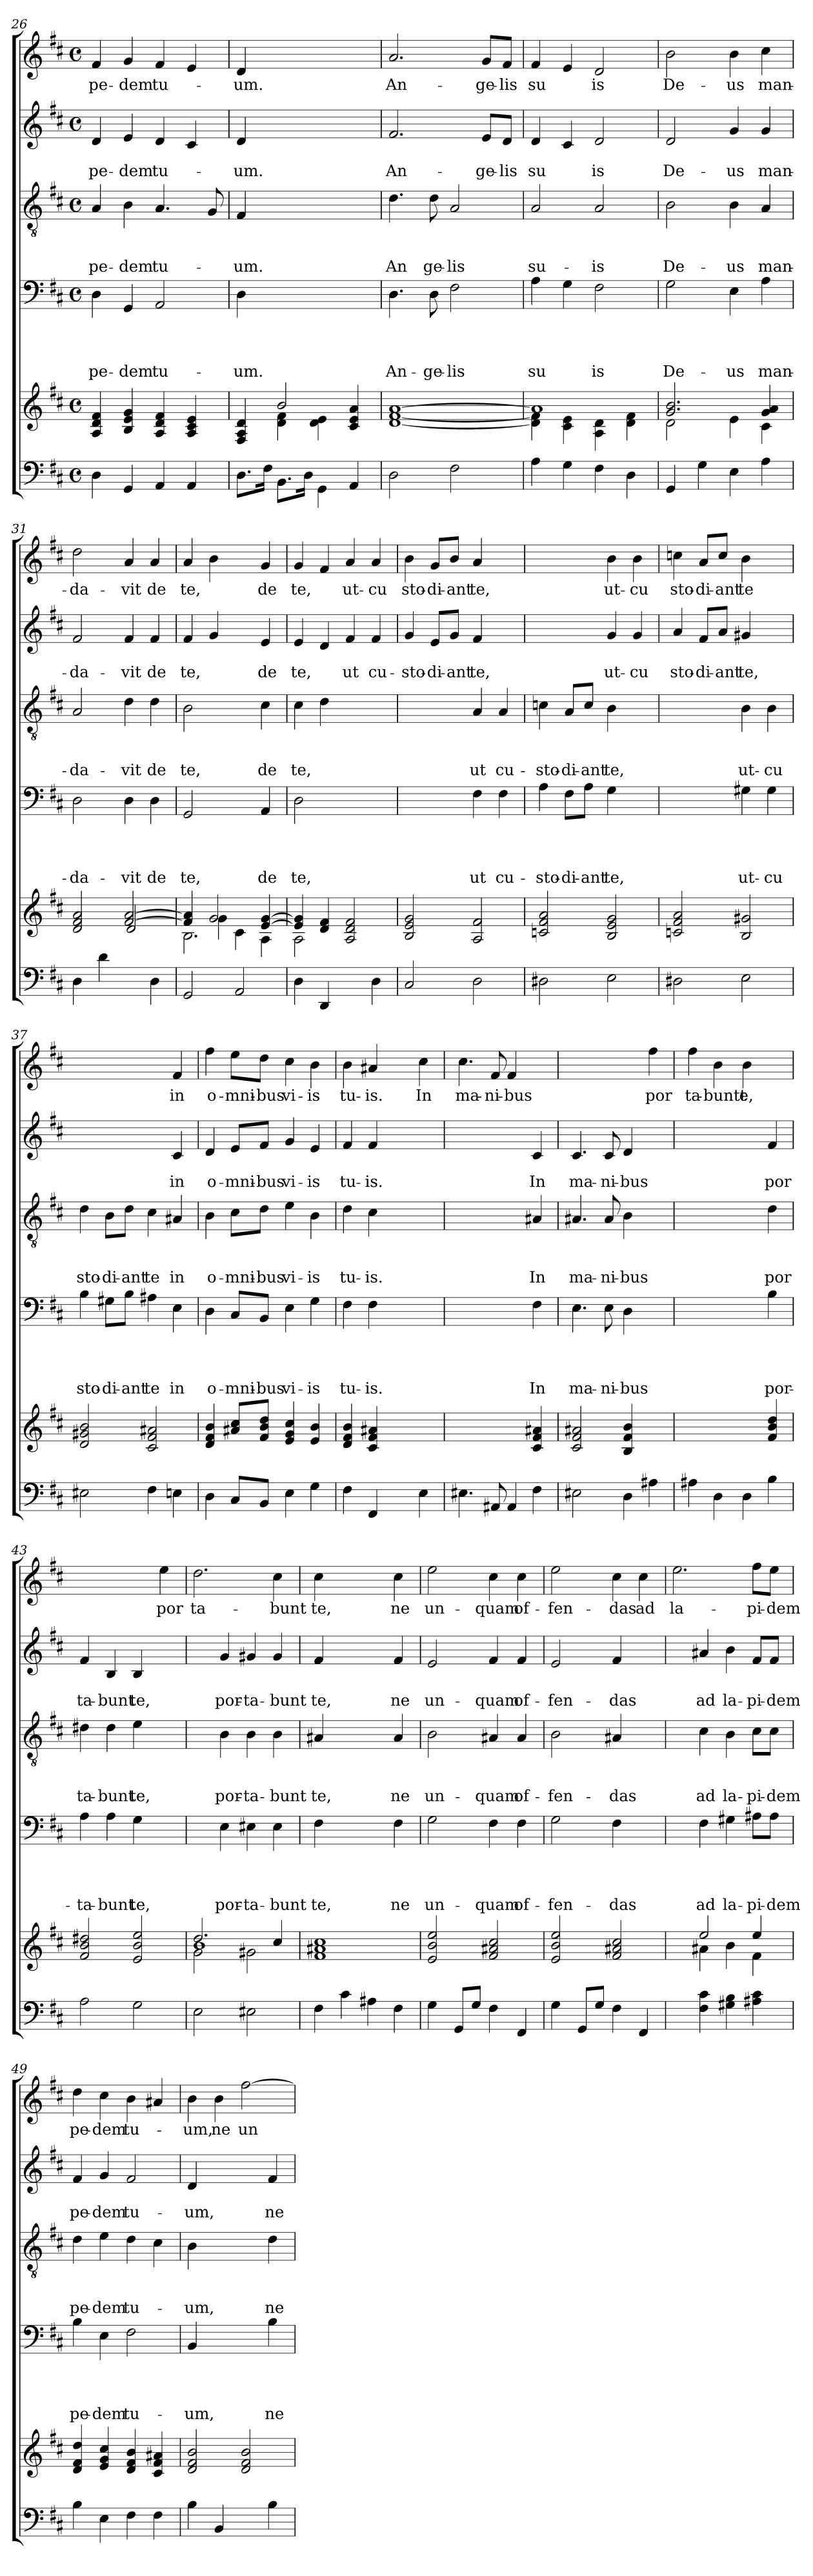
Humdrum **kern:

**kern	**kern	**kern	**text	**text	**text	**text	**kern	**text	**text	**text	**kern	**text	**text	**kern	**text
*part6	*part5	*part4	*part4	*part4	*part4	*part4	*part3	*part3	*part3	*part3	*part2	*part2	*part2	*part1	*part1
*staff6	*staff5	*staff4	*staff4	*staff4	*staff4	*staff4	*staff3	*staff3	*staff3	*staff3	*staff2	*staff2	*staff2	*staff1	*staff1
*clefF4	*clefG2	*clefF4	*	*	*	*	*clefGv2	*	*	*	*clefG2	*	*	*clefG2	*
*k[f#c#]	*k[f#c#]	*k[f#c#]	*	*	*	*	*k[f#c#]	*	*	*	*k[f#c#]	*	*	*k[f#c#]	*
*D:	*D:	*D:	*	*	*	*	*D:	*	*	*	*D:	*	*	*D:	*
*M4/4	*M4/4	*M4/4	*	*	*	*	*M4/4	*	*	*	*M4/4	*	*	*M4/4	*
*met(c)	*met(c)	*met(c)	*	*	*	*	*met(c)	*	*	*	*met(c)	*	*	*met(c)	*
=26	=26	=26	=26	=26	=26	=26	=26	=26	=26	=26	=26	=26	=26	=26	=26
!	!	!	!	!	!	!LO:LY:b	!	!	!	!LO:LY:b	!	!	!LO:LY:b	!	!LO:LY:b
4D\	4A/ 4d/ 4f#/	4D\	.	.	.	-pe-	4A/	.	.	pe-	4d/	.	-pe-	4f#/	pe-
!	!	!	!	!	!	!LO:LY:b	!	!	!	!LO:LY:b	!	!	!LO:LY:b	!	!LO:LY:b
4GG/	4B/ 4e/ 4g/	4GG/	.	.	.	-dem	4B\	.	.	-dem	4e/	.	-dem	4g/	-dem
!	!	!	!	!	!	!LO:LY:b	!	!	!	!LO:LY:b	!	!	!LO:LY:b	!	!LO:LY:b
4AA/	4A/ 4d/ 4f#/	2AA/	.	.	.	tu-	4.A/	.	.	tu-	4d/	.	tu-	4f#/	tu-
4AA/	4A/ 4c#/ 4e/	.	.	.	.	.	.	.	.	.	4c#/	.	.	4e/	.
.	.	.	.	.	.	.	8G/	.	.	.	.	.	.	.	.
=27	=27	=27	=27	=27	=27	=27	=27	=27	=27	=27	=27	=27	=27	=27	=27
*	*^	*	*	*	*	*	*	*	*	*	*	*	*	*	*
!	!	!	!	!	!	!	!LO:LY:b	!	!	!	!LO:LY:b	!	!	!LO:LY:b	!	!LO:LY:b
8.D\L	4F#/ 4A/ 4d/	4ryy	4D\	.	.	.	-um.	4F#/	.	.	-um.	4d/	.	-um.	4d/	-um.
16F#\Jk	.	.	.	.	.	.	.	.	.	.	.	.	.	.	.	.
8.BB\L	2b/	4d\ 4f#\	2.ryy	.	.	.	.	2.ryy	.	.	.	2.ryy	.	.	2.ryy	.
16D\Jk	.	.	.	.	.	.	.	.	.	.	.	.	.	.	.	.
4GG\	.	4d\ 4e\	.	.	.	.	.	.	.	.	.	.	.	.	.	.
4AA/	4c#/ 4e/ 4a/	4ryy	.	.	.	.	.	.	.	.	.	.	.	.	.	.
!!LO:LB:g=z
=28	=28	=28	=28	=28	=28	=28	=28	=28	=28	=28	=28	=28	=28	=28	=28	=28
!	!	!	!	!	!	!	!LO:LY:b	!	!	!	!LO:LY:b	!	!	!LO:LY:b	!	!LO:LY:b
2D\	[<1a	[>1d [>1f#	4.D\	.	.	.	An-	4.d\	.	.	An	2.f#/	.	An-	2.a/	An-
!	!	!	!	!	!	!	!LO:LY:b	!	!	!	!LO:LY:b	!	!	!	!	!
.	.	.	8D\	.	.	.	-ge-	8d\	.	.	ge-	.	.	.	.	.
!	!	!	!	!	!	!	!LO:LY:b	!	!	!	!LO:LY:b	!	!	!	!	!
2F#\	.	.	2F#\	.	.	.	-lis	2A/	.	.	-lis	.	.	.	.	.
!	!	!	!	!	!	!	!	!	!	!	!	!	!	!LO:LY:b	!	!LO:LY:b
.	.	.	.	.	.	.	.	.	.	.	.	8e/L	.	-ge-	8g/L	-ge-
!	!	!	!	!	!	!	!	!	!	!	!	!	!	!LO:LY:b	!	!LO:LY:b
.	.	.	.	.	.	.	.	.	.	.	.	8d/J	.	-lis	8f#/J	-lis
=29	=29	=29	=29	=29	=29	=29	=29	=29	=29	=29	=29	=29	=29	=29	=29	=29
!	!	!	!	!	!	!	!LO:LY:b	!	!	!	!LO:LY:b	!	!	!LO:LY:b	!	!LO:LY:b
4A\	1a]	4d\] 4f#\]	4A\	.	.	.	su	2A/	.	.	su-	4d/	.	su	4f#/	su
4G\	.	4c#\ 4e\	4G\	.	.	.	.	.	.	.	.	4c#/	.	.	4e/	.
!	!	!	!	!	!	!	!LO:LY:b	!	!	!	!LO:LY:b	!	!	!LO:LY:b	!	!LO:LY:b
4F#\	.	4A\ 4d\	2F#\	.	.	.	is	2A/	.	.	-is	2d/	.	is	2d/	is
4D\	.	4d\ 4f#\	.	.	.	.	.	.	.	.	.	.	.	.	.	.
=30	=30	=30	=30	=30	=30	=30	=30	=30	=30	=30	=30	=30	=30	=30	=30	=30
!	!	!	!	!	!	!	!LO:LY:b	!	!	!	!LO:LY:b	!	!	!LO:LY:b	!	!LO:LY:b
4GG/	2.g/ 2.b/	2d\	2G\	.	.	.	De-	2B\	.	.	De-	2d/	.	De-	2b\	De-
4G\	.	.	.	.	.	.	.	.	.	.	.	.	.	.	.	.
!	!	!	!	!	!	!	!LO:LY:b	!	!	!	!LO:LY:b	!	!	!LO:LY:b	!	!LO:LY:b
4E\	.	4e\	4E\	.	.	.	-us	4B\	.	.	-us	4g/	.	-us	4b\	-us
!	!	!	!	!	!	!	!LO:LY:b	!	!	!	!LO:LY:b	!	!	!LO:LY:b	!	!LO:LY:b
4A\	4g/ 4a/	4c#\	4A\	.	.	.	man-	4A/	.	.	man-	4g/	.	man-	4cc#\	man-
=31	=31	=31	=31	=31	=31	=31	=31	=31	=31	=31	=31	=31	=31	=31	=31	=31
!	!	!	!	!	!	!	!LO:LY:b	!	!	!	!LO:LY:b	!	!	!LO:LY:b	!	!LO:LY:b
4D\	2d/ 2f#/ 2a/	2ryy	2D\	.	.	.	-da-	2A/	.	.	-da-	2f#/	.	-da-	2dd\	-da-
4d\	.	.	.	.	.	.	.	.	.	.	.	.	.	.	.	.
!	!	!	!	!	!	!	!LO:LY:b	!	!	!	!LO:LY:b	!	!	!LO:LY:b	!	!LO:LY:b
4ryy	[<2f#/ [<2a/	2d/	4D\	.	.	.	-vit	4d\	.	.	-vit	4f#/	.	-vit	4a/	-vit
!	!	!	!	!	!	!	!LO:LY:b	!	!	!	!LO:LY:b	!	!	!LO:LY:b	!	!LO:LY:b
4D\	.	.	4D\	.	.	.	de	4d\	.	.	de	4f#/	.	de	4a/	de
=32	=32	=32	=32	=32	=32	=32	=32	=32	=32	=32	=32	=32	=32	=32	=32	=32
*	*	*^	*	*	*	*	*	*	*	*	*	*	*	*	*	*
!	!	!	!	!	!	!	!	!LO:LY:b	!	!	!	!LO:LY:b	!	!	!LO:LY:b	!	!LO:LY:b
2GG/	4f#/] 4a/]	2.B\	4ryy	2GG/	.	.	.	te,	2B\	.	.	te,	4f#/	.	te,	4a/	te,
.	2g/	.	4g\	.	.	.	.	.	.	.	.	.	4g/	.	.	4b\	.
2AA/	.	.	4c#\	4ryy	.	.	.	.	4ryy	.	.	.	4ryy	.	.	4ryy	.
!	!	!	!	!	!	!	!	!LO:LY:b	!	!	!	!LO:LY:b	!	!	!LO:LY:b	!	!LO:LY:b
.	[<4e/ [<4g/	4A\	4ryy	4AA/	.	.	.	de	4c#\	.	.	de	4e/	.	de	4g/	de
=33	=33	=33	=33	=33	=33	=33	=33	=33	=33	=33	=33	=33	=33	=33	=33	=33	=33
!	!	!	!	!	!	!	!	!LO:LY:b	!	!	!	!LO:LY:b	!	!	!LO:LY:b	!	!LO:LY:b
*	*	*v	*v	*	*	*	*	*	*	*	*	*	*	*	*	*	*
4D\	4e/] 4g/]	2A\	2D\	.	.	.	te,	4c#\	.	.	te,	4e/	.	te,	4g/	te,
4DD/	4d/ 4f#/	.	.	.	.	.	.	4d\	.	.	.	4d/	.	.	4f#/	.
!	!	!	!	!	!	!	!	!	!	!	!	!	!	!LO:LY:b	!	!LO:LY:b
4ryy	2A/ 2d/ 2f#/	2ryy	2ryy	.	.	.	.	2ryy	.	.	.	4f#/	.	ut	4a/	ut-
!	!	!	!	!	!	!	!	!	!	!	!	!	!	!LO:LY:b	!	!LO:LY:b
4D\	.	.	.	.	.	.	.	.	.	.	.	4f#/	.	cu-	4a/	-cu
*	*v	*v	*	*	*	*	*	*	*	*	*	*	*	*	*	*
!!LO:PB:g=z
=34	=34	=34	=34	=34	=34	=34	=34	=34	=34	=34	=34	=34	=34	=34	=34
!	!	!	!	!	!	!	!	!	!	!	!	!	!LO:LY:b	!	!LO:LY:b
2C#/	2B/ 2e/ 2g/	2ryy	.	.	.	.	2ryy	.	.	.	4g/	.	-sto-	4b\	sto-
!	!	!	!	!	!	!	!	!	!	!	!	!	!LO:LY:b	!	!LO:LY:b
.	.	.	.	.	.	.	.	.	.	.	8e/L	.	-di-	8g/L	-di-
!	!	!	!	!	!	!	!	!	!	!	!	!	!LO:LY:b	!	!LO:LY:b
.	.	.	.	.	.	.	.	.	.	.	8g/J	.	-ant	8b/J	-ant
!	!	!	!	!	!	!LO:LY:b	!	!	!	!LO:LY:b	!	!	!LO:LY:b	!	!LO:LY:b
2D\	2A/ 2f#/	4F#\	.	.	.	ut	4A/	.	.	ut	4f#/	.	te,	4a/	te,
!	!	!	!	!	!	!LO:LY:b	!	!	!	!LO:LY:b	!	!	!	!	!
.	.	4F#\	.	.	.	cu-	4A/	.	.	cu-	4ryy	.	.	4ryy	.
=35	=35	=35	=35	=35	=35	=35	=35	=35	=35	=35	=35	=35	=35	=35	=35
!	!	!	!	!	!	!LO:LY:b	!	!	!	!LO:LY:b	!	!	!	!	!
2D#X\	2cn/ 2f#/ 2a/	4A\	.	.	.	-sto-	4cn\	.	.	-sto-	2ryy	.	.	2ryy	.
!	!	!	!	!	!	!LO:LY:b	!	!	!	!LO:LY:b	!	!	!	!	!
.	.	8F#\L	.	.	.	-di-	8A/L	.	.	-di-	.	.	.	.	.
!	!	!	!	!	!	!LO:LY:b	!	!	!	!LO:LY:b	!	!	!	!	!
.	.	8A\J	.	.	.	-ant	8c/J	.	.	-ant	.	.	.	.	.
!	!	!	!	!	!	!LO:LY:b	!	!	!	!LO:LY:b	!	!	!LO:LY:b	!	!LO:LY:b
2E\	2B/ 2e/ 2g/	4G\	.	.	.	te,	4B\	.	.	te,	4g/	.	ut-	4b\	ut-
!	!	!	!	!	!	!	!	!	!	!	!	!	!LO:LY:b	!	!LO:LY:b
.	.	4ryy	.	.	.	.	4ryy	.	.	.	4g/	.	-cu	4b\	-cu
=36	=36	=36	=36	=36	=36	=36	=36	=36	=36	=36	=36	=36	=36	=36	=36
!	!	!	!	!	!	!	!	!	!	!	!	!	!LO:LY:b	!	!LO:LY:b
2D#X\	2cn/ 2f#/ 2a/	2ryy	.	.	.	.	2ryy	.	.	.	4a/	.	sto-	4ccn\	sto-
!	!	!	!	!	!	!	!	!	!	!	!	!	!LO:LY:b	!	!LO:LY:b
.	.	.	.	.	.	.	.	.	.	.	8f#/L	.	-di-	8a/L	-di-
!	!	!	!	!	!	!	!	!	!	!	!	!	!LO:LY:b	!	!LO:LY:b
.	.	.	.	.	.	.	.	.	.	.	8a/J	.	-ant	8cc/J	-ant
!	!	!	!	!	!	!LO:LY:b	!	!	!	!LO:LY:b	!	!	!LO:LY:b	!	!LO:LY:b
2E\	2B/ 2g#X/	4G#X\	.	.	.	ut-	4B\	.	.	ut-	4g#X/	.	te,	4b\	te
!	!	!	!	!	!	!LO:LY:b	!	!	!	!LO:LY:b	!	!	!	!	!
.	.	4G#\	.	.	.	-cu	4B\	.	.	-cu	4ryy	.	.	4ryy	.
!!LO:LB:g=z
=37	=37	=37	=37	=37	=37	=37	=37	=37	=37	=37	=37	=37	=37	=37	=37
!	!	!	!	!	!	!LO:LY:b	!	!	!	!LO:LY:b	!	!	!	!	!
2E#X\	2d/ 2g#X/ 2b/	4B\	.	.	.	sto-	4d\	.	.	sto-	2.ryy	.	.	2.ryy	.
!	!	!	!	!	!	!LO:LY:b	!	!	!	!LO:LY:b	!	!	!	!	!
.	.	8G#X\L	.	.	.	-di-	8B\L	.	.	-di-	.	.	.	.	.
!	!	!	!	!	!	!LO:LY:b	!	!	!	!LO:LY:b	!	!	!	!	!
.	.	8B\J	.	.	.	-ant	8d\J	.	.	-ant	.	.	.	.	.
!	!	!	!	!	!	!LO:LY:b	!	!	!	!LO:LY:b	!	!	!	!	!
4F#\	2c#/ 2f#/ 2a#X/	4A#X\	.	.	.	te	4c#\	.	.	te	.	.	.	.	.
!	!	!	!	!	!	!LO:LY:b	!	!	!	!LO:LY:b	!	!	!LO:LY:b	!	!LO:LY:b
4En\	.	4E\	.	.	.	in	4A#X/	.	.	in	4c#/	.	in	4f#/	in
=38	=38	=38	=38	=38	=38	=38	=38	=38	=38	=38	=38	=38	=38	=38	=38
!	!	!	!	!	!	!LO:LY:b	!	!	!	!LO:LY:b	!	!	!LO:LY:b	!	!LO:LY:b
4D\	4d/ 4f#/ 4b/	4D\	.	.	.	o-	4B\	.	.	o-	4d/	.	o-	4ff#\	o-
!	!	!	!	!	!	!LO:LY:b	!	!	!	!LO:LY:b	!	!	!LO:LY:b	!	!LO:LY:b
8C#/L	8a#X/ 8cc#/L	8C#/L	.	.	.	-mni-	8c#\L	.	.	-mni-	8e/L	.	-mni-	8ee\L	-mni-
!	!	!	!	!	!	!LO:LY:b	!	!	!	!LO:LY:b	!	!	!LO:LY:b	!	!LO:LY:b
8BB/J	8f#/ 8b/ 8dd/J	8BB/J	.	.	.	-bus	8d\J	.	.	-bus	8f#/J	.	-bus	8dd\J	-bus
!	!	!	!	!	!	!LO:LY:b	!	!	!	!LO:LY:b	!	!	!LO:LY:b	!	!LO:LY:b
4E\	4e/ 4g/ 4cc#/	4E\	.	.	.	vi-	4e\	.	.	vi-	4g/	.	vi-	4cc#\	vi-
!	!	!	!	!	!	!LO:LY:b	!	!	!	!LO:LY:b	!	!	!LO:LY:b	!	!LO:LY:b
4G\	4e/ 4b/	4G\	.	.	.	-is	4B\	.	.	-is	4e/	.	-is	4b\	-is
=39	=39	=39	=39	=39	=39	=39	=39	=39	=39	=39	=39	=39	=39	=39	=39
!	!	!	!	!	!	!LO:LY:b	!	!	!	!LO:LY:b	!	!	!LO:LY:b	!	!LO:LY:b
4F#\	4d/ 4f#/ 4b/	4F#\	.	.	.	tu-	4d\	.	.	tu-	4f#/	.	tu-	4b\	tu-
!	!	!	!	!	!	!LO:LY:b	!	!	!	!LO:LY:b	!	!	!LO:LY:b	!	!LO:LY:b
4FF#/	4c#/ 4f#/ 4a#X/	4F#\	.	.	.	-is.	4c#\	.	.	-is.	4f#/	.	-is.	4a#X/	-is.
4ryy	2ryy	2ryy	.	.	.	.	2ryy	.	.	.	2ryy	.	.	4ryy	.
!	!	!	!	!	!	!	!	!	!	!	!	!	!	!	!LO:LY:b
4E\	.	.	.	.	.	.	.	.	.	.	.	.	.	4cc#\	In
=40	=40	=40	=40	=40	=40	=40	=40	=40	=40	=40	=40	=40	=40	=40	=40
!	!	!	!	!	!	!	!	!	!	!	!	!	!	!	!LO:LY:b
4.E#\	2.ryy	2.ryy	.	.	.	.	2.ryy	.	.	.	2.ryy	.	.	4.cc#\	ma-
!	!	!	!	!	!	!	!	!	!	!	!	!	!	!	!LO:LY:b
8AA#/	.	.	.	.	.	.	.	.	.	.	.	.	.	8f#/	-ni-
!	!	!	!	!	!	!	!	!	!	!	!	!	!	!	!LO:LY:b
4AA#/	.	.	.	.	.	.	.	.	.	.	.	.	.	4f#/	-bus
!	!	!	!	!	!	!LO:LY:b	!	!	!	!LO:LY:b	!	!	!LO:LY:b	!	!
4F#\	4c#/ 4f#/ 4a#X/	4F#\	.	.	.	In	4A#X/	.	.	In	4c#/	.	In	4ryy	.
=41	=41	=41	=41	=41	=41	=41	=41	=41	=41	=41	=41	=41	=41	=41	=41
!	!	!	!	!	!	!LO:LY:b	!	!	!	!LO:LY:b	!	!	!LO:LY:b	!	!
2E#\	2c#/ 2f#/ 2a#X/	4.E\	.	.	.	ma-	4.A#X/	.	.	ma-	4.c#/	.	ma-	2.ryy	.
!	!	!	!	!	!	!LO:LY:b	!	!	!	!LO:LY:b	!	!	!LO:LY:b	!	!
.	.	8E\	.	.	.	-ni-	8A#/	.	.	-ni-	8c#/	.	-ni-	.	.
!	!	!	!	!	!	!LO:LY:b	!	!	!	!LO:LY:b	!	!	!LO:LY:b	!	!
4D\	4B/ 4f#/ 4b/	4D\	.	.	.	-bus	4B\	.	.	-bus	4d/	.	-bus	.	.
!	!	!	!	!	!	!	!	!	!	!	!	!	!	!	!LO:LY:b
4A#\	4ryy	4ryy	.	.	.	.	4ryy	.	.	.	4ryy	.	.	4ff#\	por
!!LO:PB:g=z
=42	=42	=42	=42	=42	=42	=42	=42	=42	=42	=42	=42	=42	=42	=42	=42
!	!	!	!	!	!	!	!	!	!	!	!	!	!	!	!LO:LY:b
4A#\	2.ryy	2.ryy	.	.	.	.	2.ryy	.	.	.	2.ryy	.	.	4ff#\	ta-
!	!	!	!	!	!	!	!	!	!	!	!	!	!	!	!LO:LY:b
4D\	.	.	.	.	.	.	.	.	.	.	.	.	.	4b\	-buntt
!	!	!	!	!	!	!	!	!	!	!	!	!	!	!	!LO:LY:b
4D\	.	.	.	.	.	.	.	.	.	.	.	.	.	4b\	e,
!	!	!	!	!	!	!LO:LY:b	!	!	!	!LO:LY:b	!	!	!LO:LY:b	!	!
4B\	4f#/ 4b/ 4dd/	4B\	.	.	.	por-	4d\	.	.	por	4f#/	.	por	4ryy	.
=43	=43	=43	=43	=43	=43	=43	=43	=43	=43	=43	=43	=43	=43	=43	=43
!	!	!	!	!	!	!LO:LY:b	!	!	!	!LO:LY:b	!	!	!LO:LY:b	!	!
2A\	2f#/ 2b/ 2dd#X/	4A\	.	.	.	-ta-	4d#X\	.	.	ta-	4f#/	.	ta-	2.ryy	.
!	!	!	!	!	!	!LO:LY:b	!	!	!	!LO:LY:b	!	!	!LO:LY:b	!	!
.	.	4A\	.	.	.	-bunt	4d#\	.	.	-bunt	4B/	.	-bunt	.	.
!	!	!	!	!	!	!LO:LY:b	!	!	!	!LO:LY:b	!	!	!LO:LY:b	!	!
2G\	2e/ 2b/ 2ee/	4G\	.	.	.	te,	4e\	.	.	te,	4B/	.	te,	.	.
!	!	!	!	!	!	!	!	!	!	!	!	!	!	!	!LO:LY:b
.	.	4ryy	.	.	.	.	4ryy	.	.	.	4ryy	.	.	4ee\	por
=44	=44	=44	=44	=44	=44	=44	=44	=44	=44	=44	=44	=44	=44	=44	=44
*	*^	*	*	*	*	*	*	*	*	*	*	*	*	*	*
*	*	*^	*	*	*	*	*	*	*	*	*	*	*	*	*	*
!	!	!	!	!	!	!	!	!	!	!	!	!	!	!	!	!	!LO:LY:b
2E\	2.dd/	1b	2g\	4ryy	.	.	.	.	4ryy	.	.	.	4ryy	.	.	2.dd\	ta-
!	!	!	!	!	!	!	!	!LO:LY:b	!	!	!	!LO:LY:b	!	!	!LO:LY:b	!	!
.	.	.	.	4E\	.	.	.	por-	4B\	.	.	por-	4g/	.	por-	.	.
!	!	!	!	!	!	!	!	!LO:LY:b	!	!	!	!LO:LY:b	!	!	!LO:LY:b	!	!
2E#X\	.	.	2g#X\	4E#X\	.	.	.	-ta-	4B\	.	.	-ta-	4g#X/	.	-ta-	.	.
!	!	!	!	!	!	!	!	!LO:LY:b	!	!	!	!LO:LY:b	!	!	!LO:LY:b	!	!LO:LY:b
.	4cc#/	.	.	4E#\	.	.	.	-bunt	4B\	.	.	-bunt	4g#/	.	-bunt	4cc#\	-bunt
*	*v	*v	*v	*	*	*	*	*	*	*	*	*	*	*	*	*	*
=45	=45	=45	=45	=45	=45	=45	=45	=45	=45	=45	=45	=45	=45	=45	=45
!	!	!	!	!	!	!LO:LY:b	!	!	!	!LO:LY:b	!	!	!LO:LY:b	!	!LO:LY:b
4F#\	1f# 1a#X 1cc#	4F#\	.	.	.	te,	4A#X/	.	.	te,	4f#/	.	te,	4cc#\	te,
4c#\	.	2ryy	.	.	.	.	2ryy	.	.	.	2ryy	.	.	2ryy	.
4A#X\	.	.	.	.	.	.	.	.	.	.	.	.	.	.	.
!	!	!	!	!	!	!LO:LY:b	!	!	!	!LO:LY:b	!	!	!LO:LY:b	!	!LO:LY:b
4F#\	.	4F#\	.	.	.	ne	4A#/	.	.	ne	4f#/	.	ne	4cc#\	ne
!!LO:LB:g=z
=46	=46	=46	=46	=46	=46	=46	=46	=46	=46	=46	=46	=46	=46	=46	=46
!	!	!	!	!	!	!LO:LY:b	!	!	!	!LO:LY:b	!	!	!LO:LY:b	!	!LO:LY:b
4G\	2e/ 2b/ 2ee/	2G\	.	.	.	un-	2B\	.	.	un-	2e/	.	un-	2ee\	un-
8GG/L	.	.	.	.	.	.	.	.	.	.	.	.	.	.	.
8G/J	.	.	.	.	.	.	.	.	.	.	.	.	.	.	.
!	!	!	!	!	!	!LO:LY:b	!	!	!	!LO:LY:b	!	!	!LO:LY:b	!	!LO:LY:b
4F#\	2f#/ 2a#X/ 2cc#/	4F#\	.	.	.	-quam	4A#X/	.	.	-quam	4f#/	.	-quam	4cc#\	-quam
!	!	!	!	!	!	!LO:LY:b	!	!	!	!LO:LY:b	!	!	!LO:LY:b	!	!LO:LY:b
4FF#/	.	4F#\	.	.	.	of-	4A#/	.	.	of-	4f#/	.	of-	4cc#\	of-
=47	=47	=47	=47	=47	=47	=47	=47	=47	=47	=47	=47	=47	=47	=47	=47
!	!	!	!	!	!	!LO:LY:b	!	!	!	!LO:LY:b	!	!	!LO:LY:b	!	!LO:LY:b
4G\	2e/ 2b/ 2ee/	2G\	.	.	.	-fen-	2B\	.	.	-fen-	2e/	.	-fen-	2ee\	-fen-
8GG/L	.	.	.	.	.	.	.	.	.	.	.	.	.	.	.
8G/J	.	.	.	.	.	.	.	.	.	.	.	.	.	.	.
!	!	!	!	!	!	!LO:LY:b	!	!	!	!LO:LY:b	!	!	!LO:LY:b	!	!LO:LY:b
4F#\	2f#/ 2a#X/ 2cc#/	4F#\	.	.	.	-das	4A#X/	.	.	-das	4f#/	.	-das	4cc#\	-das
!	!	!	!	!	!	!	!	!	!	!	!	!	!	!	!LO:LY:b
4FF#/	.	4ryy	.	.	.	.	4ryy	.	.	.	4ryy	.	.	4cc#\	ad
=48	=48	=48	=48	=48	=48	=48	=48	=48	=48	=48	=48	=48	=48	=48	=48
*	*^	*	*	*	*	*	*	*	*	*	*	*	*	*	*
!	!	!	!	!	!	!	!	!	!	!	!	!	!	!	!	!LO:LY:b
4ryy	4ryy	4ryy	4ryy	.	.	.	.	4ryy	.	.	.	4ryy	.	.	2.ee\	la-
!	!	!	!	!	!	!	!LO:LY:b	!	!	!	!LO:LY:b	!	!	!LO:LY:b	!	!
4F#\ 4c#\	2ee/	4a#X\	4F#\	.	.	.	ad	4c#\	.	.	ad	4a#X/	.	ad	.	.
!	!	!	!	!	!	!	!LO:LY:b	!	!	!	!LO:LY:b	!	!	!LO:LY:b	!	!
4G#X\ 4B\	.	4b\	4G#X\	.	.	.	la-	4B\	.	.	la-	4b\	.	la-	.	.
!	!	!	!	!	!	!	!LO:LY:b	!	!	!	!LO:LY:b	!	!	!LO:LY:b	!	!LO:LY:b
4A#X\ 4c#\	4ee/	4f#\	8A#X\L	.	.	.	-pi-	8c#\L	.	.	-pi-	8f#/L	.	-pi-	8ff#\L	-pi-
!	!	!	!	!	!	!	!LO:LY:b	!	!	!	!LO:LY:b	!	!	!LO:LY:b	!	!LO:LY:b
.	.	.	8A#\J	.	.	.	-dem	8c#\J	.	.	-dem	8f#/J	.	-dem	8ee\J	-dem
*	*v	*v	*	*	*	*	*	*	*	*	*	*	*	*	*	*
=49	=49	=49	=49	=49	=49	=49	=49	=49	=49	=49	=49	=49	=49	=49	=49
!	!	!	!	!	!	!LO:LY:b	!	!	!	!LO:LY:b	!	!	!LO:LY:b	!	!LO:LY:b
4B\	4d/ 4f#/ 4dd/	4B\	.	.	.	pe-	4d\	.	.	pe-	4f#/	.	pe-	4dd\	pe-
!	!	!	!	!	!	!LO:LY:b	!	!	!	!LO:LY:b	!	!	!LO:LY:b	!	!LO:LY:b
4E\	4e/ 4g/ 4cc#/	4E\	.	.	.	-dem	4e\	.	.	-dem	4g/	.	-dem	4cc#\	-dem
!	!	!	!	!	!	!LO:LY:b	!	!	!	!LO:LY:b	!	!	!LO:LY:b	!	!LO:LY:b
4F#\	4d/ 4f#/ 4b/	2F#\	.	.	.	tu-	4d\	.	.	tu-	2f#/	.	tu-	4b\	tu-
4F#\	4c#/ 4f#/ 4a#X/	.	.	.	.	.	4c#\	.	.	.	.	.	.	4a#X/	.
=50	=50	=50	=50	=50	=50	=50	=50	=50	=50	=50	=50	=50	=50	=50	=50
!	!	!	!	!	!	!LO:LY:b	!	!	!	!LO:LY:b	!	!	!LO:LY:b	!	!LO:LY:b
4B\	2d/ 2f#/ 2b/	4BB/	.	.	.	-um,	4B\	.	.	-um,	4d/	.	-um,	4b\	-um,
!	!	!	!	!	!	!	!	!	!	!	!	!	!	!	!LO:LY:b
4BB/	.	2ryy	.	.	.	.	2ryy	.	.	.	2ryy	.	.	4b\	ne
!	!	!	!	!	!	!	!	!	!	!	!	!	!	!	!LO:LY:b
4ryy	2d/ 2f#/ 2b/	.	.	.	.	.	.	.	.	.	.	.	.	[>2ff#\	un-
!	!	!	!	!	!	!LO:LY:b	!	!	!	!LO:LY:b	!	!	!LO:LY:b	!	!
4B\	.	4B\	.	.	.	ne	4d\	.	.	ne	4f#/	.	ne	.	.
=	=	=	=	=	=	=	=	=	=	=	=	=	=	=	=
*-	*-	*-	*-	*-	*-	*-	*-	*-	*-	*-	*-	*-	*-	*-	*-
